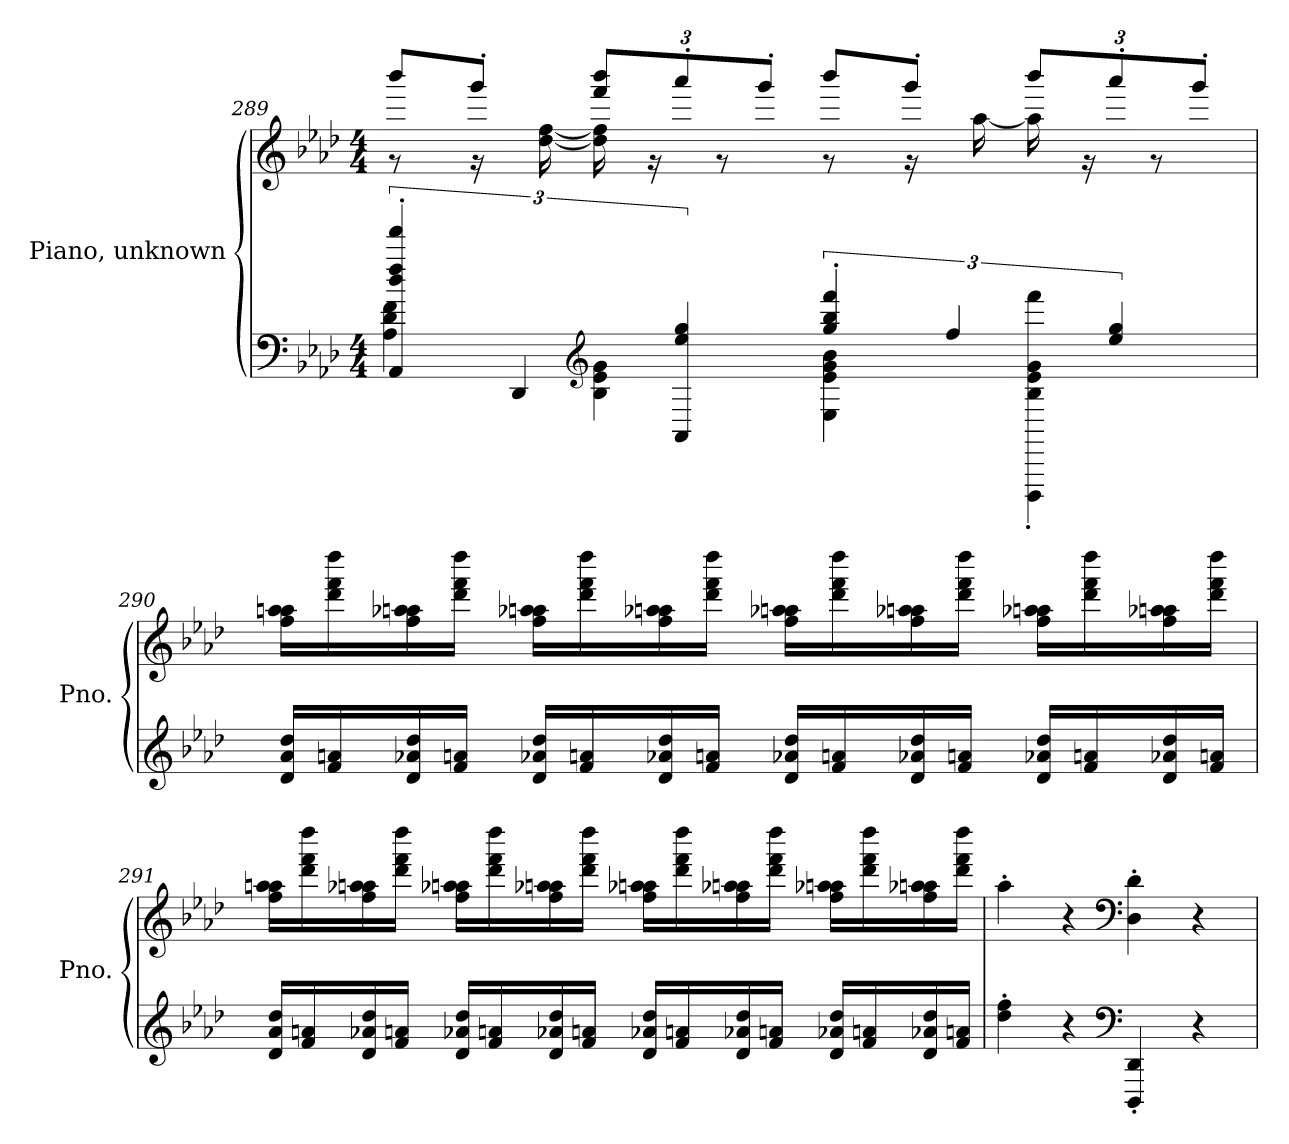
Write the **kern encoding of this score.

**kern	**kern
*part1	*part1
*staff2	*staff1
*I"Piano, unknown	*
*I'Pno.	*
!!LO:LB:g=z
*clefF4	*clefG2
*k[b-e-a-d-]	*k[b-e-a-d-]
*M4/4	*M4/4
=289	=289
*^	*^
6AA-/' 6dd-/' 6ff/' 6fff/'	4A-\ 4d-\ 4f\	8bbb-/L	8r
.	.	8ggg'/J	16r
6DD-/	.	.	.
.	.	.	[16dd-\ [16ff\
*clefG2	*	*	*
*	*	*Xbrackettup	*
.	4B-\ 4e-\ 4g\	12fff/ 12bbb-/L	16dd-\] 16ff\]
.	.	.	16r
6AA-/ 6ee-/ 6gg/	.	12aaa-'/	.
.	.	.	8r
.	.	12ggg'/J	.
6gg/' 6bb-/' 6fff/'	4E-\ 4e-\ 4g\ 4b-\	8bbb-/L	8r
.	.	8ggg'/J	16r
6ff/	.	.	.
.	.	.	[16aa-\
.	4DDD-\' 4B-\' 4e-\' 4g\' 4fff\'	12bbb-/L	16aa-\]
.	.	.	16r
6ee-/ 6gg/	.	12aaa-'/	.
.	.	.	8r
.	.	12ggg'/J	.
*v	*v	*	*
*	*v	*v
!!LO:PB:g=z
=290	=290
16d-/ 16a-/ 16dd-/LL	16ff\ 16aa-\ 16aan\LL
16f/ 16an/	16ddd-\ 16fff\ 16dddd-\
16d-/ 16a-X/ 16dd-/	16ff\ 16aa-X\ 16aan\
16f/ 16an/JJ	16ddd-\ 16fff\ 16dddd-\JJ
16d-/ 16a-X/ 16dd-/LL	16ff\ 16aa-X\ 16aan\LL
16f/ 16an/	16ddd-\ 16fff\ 16dddd-\
16d-/ 16a-X/ 16dd-/	16ff\ 16aa-X\ 16aan\
16f/ 16an/JJ	16ddd-\ 16fff\ 16dddd-\JJ
16d-/ 16a-X/ 16dd-/LL	16ff\ 16aa-X\ 16aan\LL
16f/ 16an/	16ddd-\ 16fff\ 16dddd-\
16d-/ 16a-X/ 16dd-/	16ff\ 16aa-X\ 16aan\
16f/ 16an/JJ	16ddd-\ 16fff\ 16dddd-\JJ
16d-/ 16a-X/ 16dd-/LL	16ff\ 16aa-X\ 16aan\LL
16f/ 16an/	16ddd-\ 16fff\ 16dddd-\
16d-/ 16a-X/ 16dd-/	16ff\ 16aa-X\ 16aan\
16f/ 16an/JJ	16ddd-\ 16fff\ 16dddd-\JJ
!!LO:LB:g=z
=291	=291
16d-/ 16a-/ 16dd-/LL	16ff\ 16aa-\ 16aan\LL
16f/ 16an/	16ddd-\ 16fff\ 16dddd-\
16d-/ 16a-X/ 16dd-/	16ff\ 16aa-X\ 16aan\
16f/ 16an/JJ	16ddd-\ 16fff\ 16dddd-\JJ
16d-/ 16a-X/ 16dd-/LL	16ff\ 16aa-X\ 16aan\LL
16f/ 16an/	16ddd-\ 16fff\ 16dddd-\
16d-/ 16a-X/ 16dd-/	16ff\ 16aa-X\ 16aan\
16f/ 16an/JJ	16ddd-\ 16fff\ 16dddd-\JJ
16d-/ 16a-X/ 16dd-/LL	16ff\ 16aa-X\ 16aan\LL
16f/ 16an/	16ddd-\ 16fff\ 16dddd-\
16d-/ 16a-X/ 16dd-/	16ff\ 16aa-X\ 16aan\
16f/ 16an/JJ	16ddd-\ 16fff\ 16dddd-\JJ
16d-/ 16a-X/ 16dd-/LL	16ff\ 16aa-X\ 16aan\LL
16f/ 16an/	16ddd-\ 16fff\ 16dddd-\
16d-/ 16a-X/ 16dd-/	16ff\ 16aa-X\ 16aan\
16f/ 16an/JJ	16ddd-\ 16fff\ 16dddd-\JJ
=292	=292
4dd-\' 4ff\'	4aa-'\
4r	4r
*clefF4	*clefF4
4DDD-/' 4DD-/'	4D-\' 4d-\'
4r	4r
=	=
*-	*-
